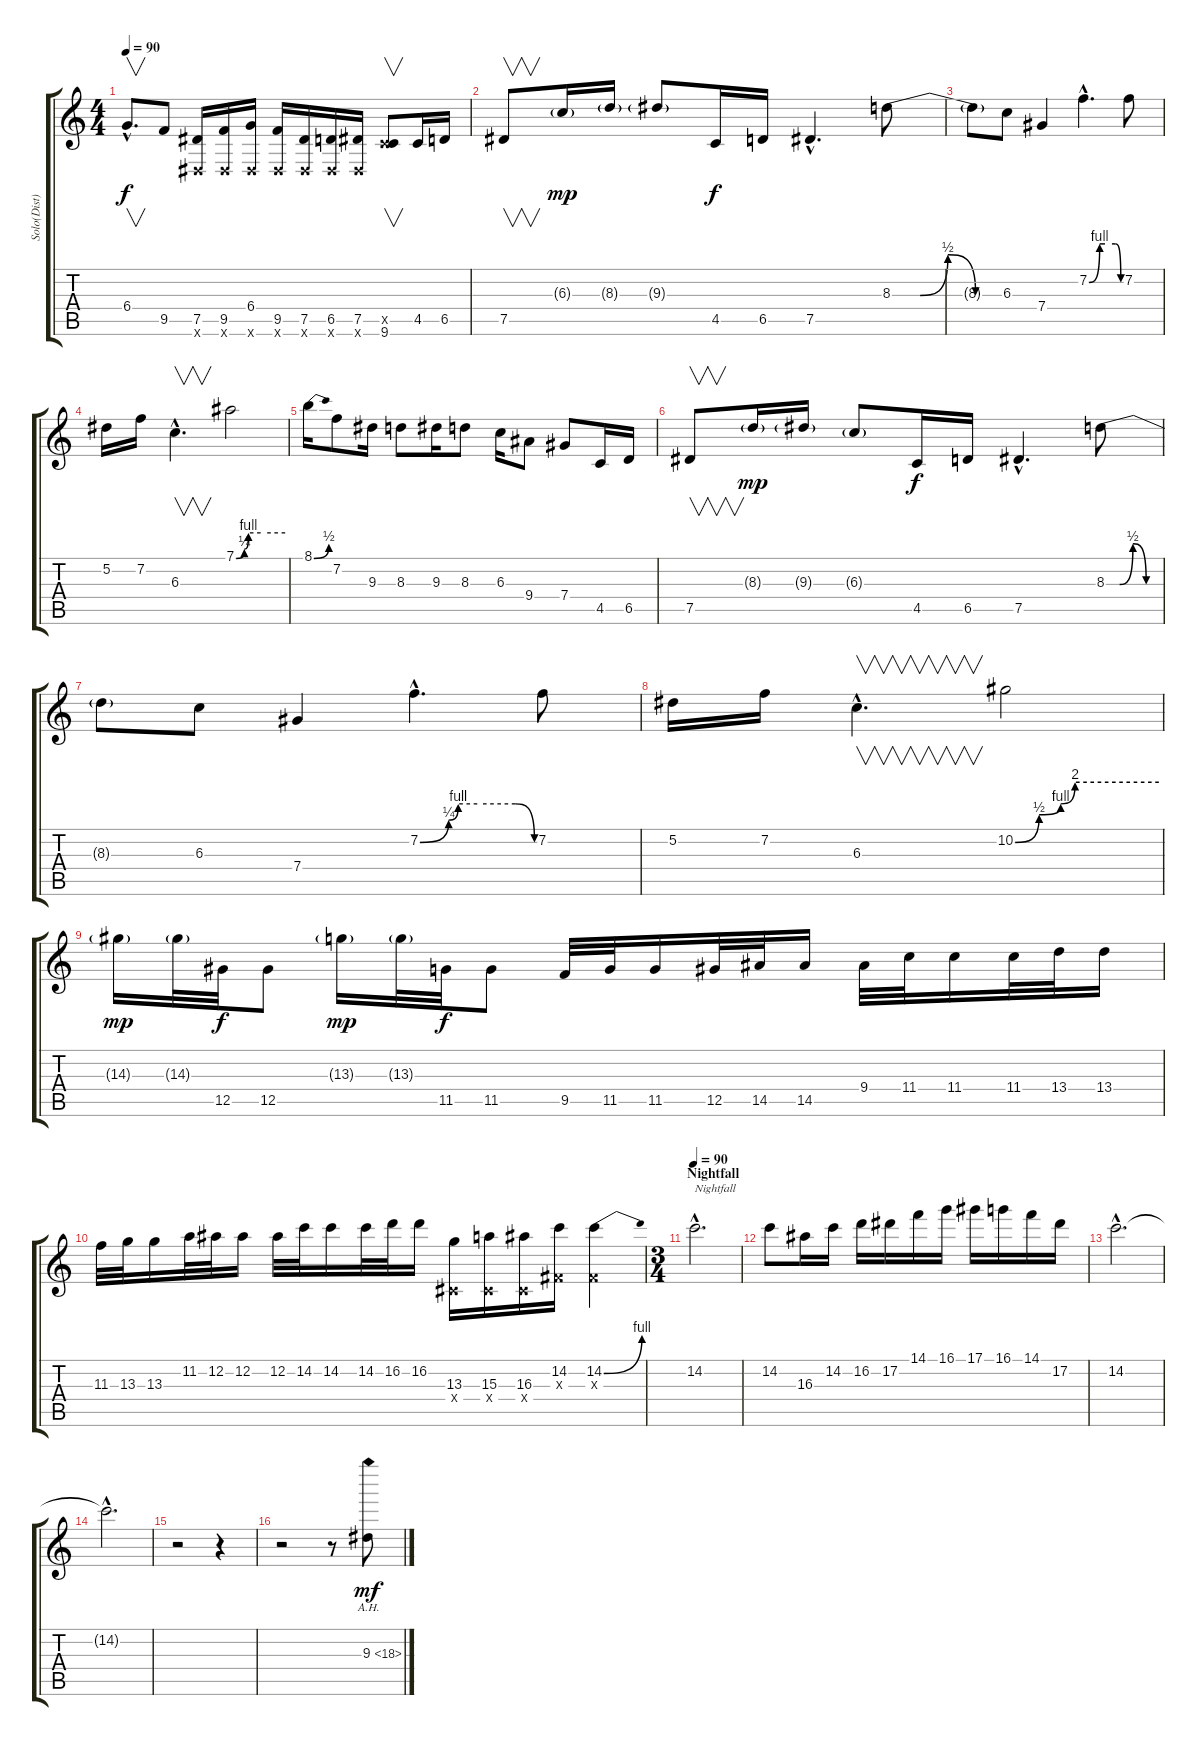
\track ("Solo(Dist)" "Solo(Dist)") {instrument distortionguitar}
\staff {score tabs}
\tuning (Eb4 Bb3 Gb3 Db3 Ab2 Eb2) {hide}
\ts (4 4)
\tempo 90
\clef g2
\ks c
6.4{hac}.8{v d dy f} 9.5.8 (7.5 0.6{x}).16 (9.5 0.6{x}).16 (6.4 0.6{x}).16 (9.5 0.6{x}).16 (7.5 0.6{x}).16 (6.5 0.6{x}).16 (7.5 0.6{x}).16 (4.5{x} 9.6).8{v} 4.5.16{balance 4} 6.5.16 |
7.5.8{v} 6.3{g}.16{dy mp} 8.3{g}.16 9.3{g}.8 4.5.16{dy f} 6.5.16 7.5{hac}.4{d} 8.3{be (custom 0 0 15 0 30 2 45 0 60 0)}.8{balance 8} |
8.3{t}.8 6.3.8 7.4.4 7.2{be (custom 0 0 20 4 30 4 50 4 60 0) hac}.4{d} 7.2.8 |
5.2.16 7.2.16 6.3{hac}.4{v d} 7.1{be (custom 0 0 10 1 15 4 30 4 60 4)}.2 |
8.1{be (bend 0 0 60 2)}.16 7.2.8 9.3.16 8.3.8 9.3.16 8.3.8 6.3.16 9.4.8 7.4.8 4.5.16{balance 4} 6.5.16 |
7.5.8{v} 8.3{g}.16{dy mp} 9.3{g}.16 6.3{g}.8 4.5.16{dy f} 6.5.16 7.5{hac}.4{d} 8.3{be (custom 0 0 15 0 30 2 45 0 60 0)}.8{balance 8} |
8.3{t}.8 6.3.8 7.4.4 7.2{be (custom 0 0 15 1 20 4 30 4 50 4 60 0) hac}.4{d} 7.2.8 |
5.2.16 7.2.16 6.3{hac}.4{v d} 10.2{be (custom 0 0 10 2 19 4 25 8 60 8)}.2 |
14.3{g}.16{dy mp} 14.3{g}.32 12.5.32{dy f} 12.5.8 13.3{g}.16{dy mp} 13.3{g}.32 11.5.32{dy f} 11.5.8 9.5.32 11.5.32 11.5.16 12.5.32 14.5.32 14.5.16 9.4.32 11.4.32 11.4.16 11.4.32 13.4.32 13.4.16 |
11.3.32 13.3.32 13.3.16 11.2.32 12.2.32 12.2.16 12.2.32 14.2.32 14.2.16 14.2.32 16.2.32 16.2.16 (13.3 0.4{x}).16 (15.3 0.4{x}).16 (16.3 0.4{x}).16 (14.2 0.3{x}).16 (14.2{be (bend 0 0 60 4)} 0.3{x}).4 |
\ts (3 4)
\section ("" "Nightfall")
\tempo 90
14.2{hac}.2{d txt "Nightfall" volume 11 instrument distortionguitar} |
14.2.8 16.3.16 14.2.16 16.2.16 17.2.16 14.1.16 16.1.16 17.1.16 16.1.16 14.1.16 17.2.16 |
14.2{hac}.2{d} |
14.2{hac t}.2{d} |
r.2 r.4 |
r.2 r.8 9.3{ah 9}.8{dy mf}
